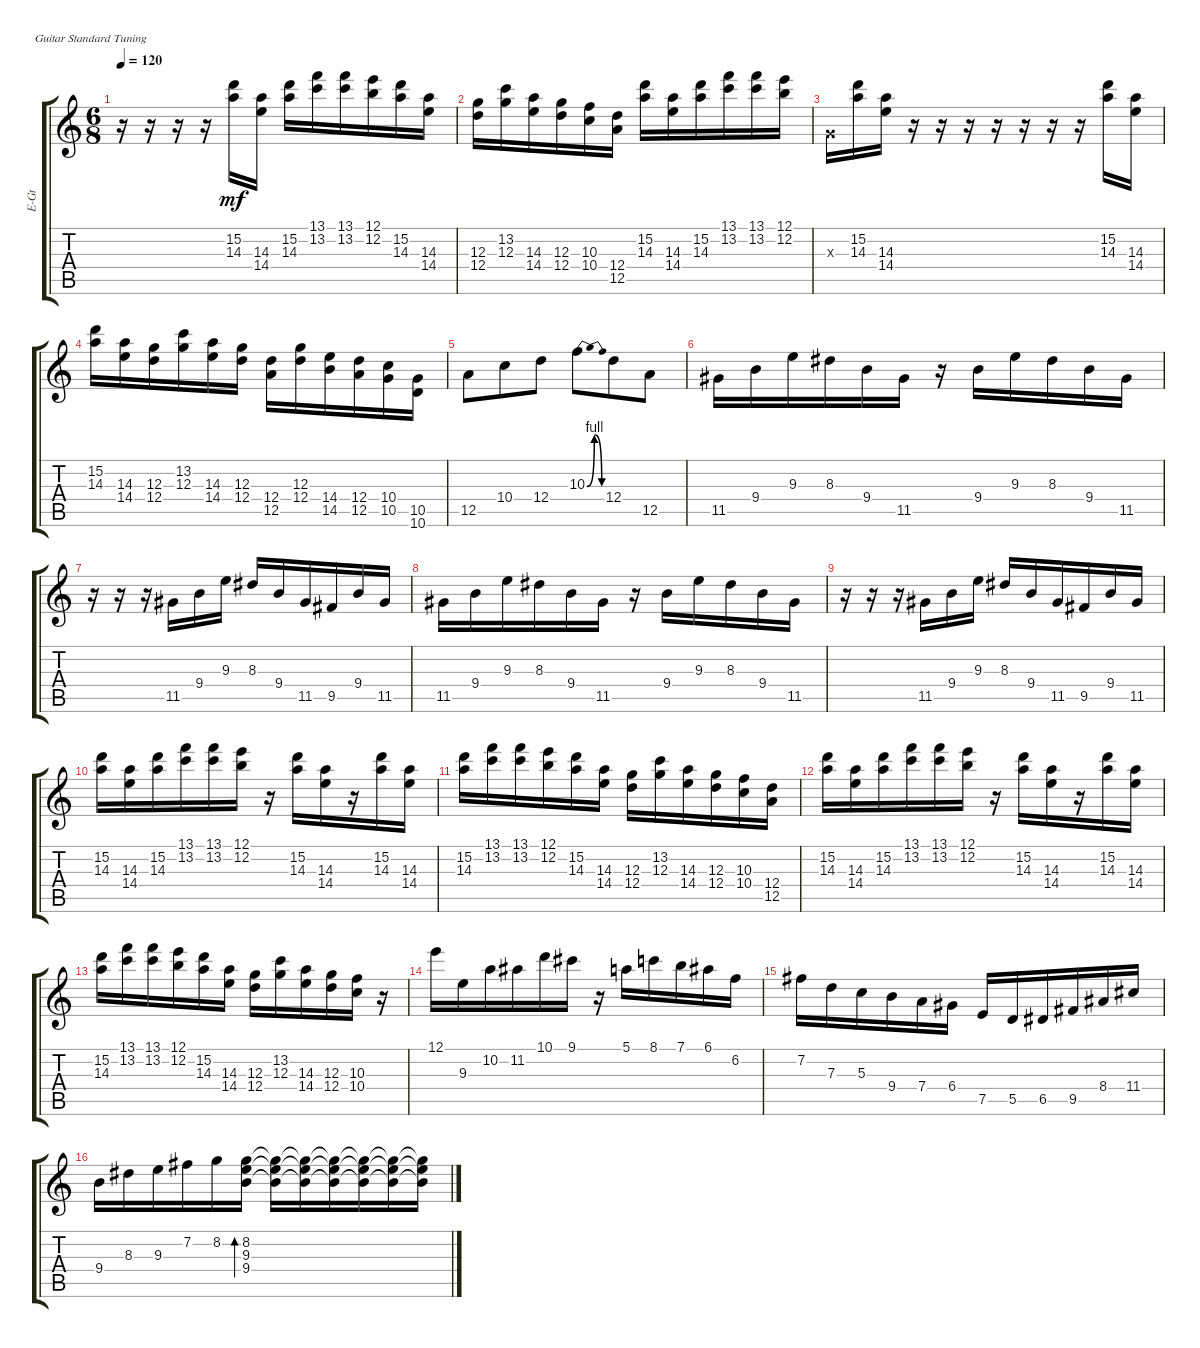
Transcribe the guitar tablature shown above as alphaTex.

\defaultSystemsLayout 4
\bracketExtendMode groupsimilarinstruments
\otherSystemsTrackNameOrientation horizontal
\track ("Electric Guitar" "E-Gt") {instrument electricguitarjazz}
\staff {score tabs}
\tuning (E4 B3 G3 D3 A2 E2)
\ts (6 8)
\tempo 120
\clef g2
\ks c
r.16{dy mf beam Down} r.16{beam Down} r.16{beam Down} r.16{beam Down} (14.3 15.2).16{beam Down} (14.3 14.4).16{beam Down} (14.3 15.2).16{beam Down} (13.2 13.1).16{beam Down} (13.2 13.1).16{beam Down} (12.2 12.1).16{beam Down} (14.3 15.2).16{beam Down} (14.4 14.3).16{beam Down} |
(12.3 12.4).16{beam Down} (13.2 12.3).16{beam Down} (14.3 14.4).16{beam Down} (12.3 12.4).16{beam Down} (10.3 10.4).16{beam Down} (12.4 12.5).16{beam Down} (14.3 15.2).16{beam Down} (14.3 14.4).16{beam Down} (14.3 15.2).16{beam Down} (13.2 13.1).16{beam Down} (13.1 13.2).16{beam Down} (12.1 12.2).16{beam Down} |
0.3{x}.16{beam Down} (14.3 15.2).16{beam Down} (14.4 14.3).16{beam Down} r.16{beam Down} r.16{beam Down} r.16{beam Down} r.16{beam Down} r.16{beam Down} r.16{beam Down} r.16{beam Down} (14.3 15.2).16{beam Down} (14.4 14.3).16{beam Down} |
(15.2 14.3).16{beam Down} (14.3 14.4).16{beam Down} (12.3 12.4).16{beam Down} (13.2 12.3).16{beam Down} (14.3 14.4).16{beam Down} (12.3 12.4).16{beam Down} (12.4 12.5).16{beam Down} (12.3 12.4).16{beam Down} (14.4 14.5).16{beam Down} (12.4 12.5).16{beam Down} (10.4 10.5).16{beam Down} (10.5 10.6).16{beam Down} |
12.5.8{beam Down} 10.4.8{beam Down} 12.4.8{beam Down} 10.3{be (bendrelease 0 0 10.2 4 20.4 4 30 0)}.8{beam Down} 12.4.8{beam Down} 12.5.8{beam Down} |
11.5{acc #}.16{beam Down} 9.4.16{beam Down} 9.3.16{beam Down} 8.3{acc #}.16{beam Down} 9.4.16{beam Down} 11.5{acc #}.16{beam Down} r.16{beam Down} 9.4.16{beam Down} 9.3.16{beam Down} 8.3{acc #}.16{beam Down} 9.4.16{beam Down} 11.5{acc #}.16{beam Down} |
r.16{beam Down} r.16{beam Down} r.16{beam Down} 11.5{acc #}.16{beam Down} 9.4.16{beam Down} 9.3.16{beam Down} 8.3{acc #}.16{beam Up} 9.4.16{beam Up} 11.5{acc #}.16{beam Up} 9.5{acc #}.16{beam Up} 9.4.16{beam Up} 11.5{acc #}.16{beam Up} |
11.5{acc #}.16{beam Down} 9.4.16{beam Down} 9.3.16{beam Down} 8.3{acc #}.16{beam Down} 9.4.16{beam Down} 11.5{acc #}.16{beam Down} r.16{beam Down} 9.4.16{beam Down} 9.3.16{beam Down} 8.3{acc #}.16{beam Down} 9.4.16{beam Down} 11.5{acc #}.16{beam Down} |
r.16{beam Down} r.16{beam Down} r.16{beam Down} 11.5{acc #}.16{beam Down} 9.4.16{beam Down} 9.3.16{beam Down} 8.3{acc #}.16{beam Up} 9.4.16{beam Up} 11.5{acc #}.16{beam Up} 9.5{acc #}.16{beam Up} 9.4.16{beam Up} 11.5{acc #}.16{beam Up} |
(14.3 15.2).16{beam Down} (14.3 14.4).16{beam Down} (14.3 15.2).16{beam Down} (13.2 13.1).16{beam Down} (13.2 13.1).16{beam Down} (12.2 12.1).16{beam Down} r.16{beam Down} (14.3 15.2).16{beam Down} (14.4 14.3).16{beam Down} r.16{beam Down} (14.3 15.2).16{beam Down} (14.3 14.4).16{beam Down} |
(14.3 15.2).16{beam Down} (13.2 13.1).16{beam Down} (13.2 13.1).16{beam Down} (12.2 12.1).16{beam Down} (14.3 15.2).16{beam Down} (14.4 14.3).16{beam Down} (12.3 12.4).16{beam Down} (13.2 12.3).16{beam Down} (14.3 14.4).16{beam Down} (12.3 12.4).16{beam Down} (10.3 10.4).16{beam Down} (12.4 12.5).16{beam Down} |
(14.3 15.2).16{beam Down} (14.3 14.4).16{beam Down} (14.3 15.2).16{beam Down} (13.2 13.1).16{beam Down} (13.2 13.1).16{beam Down} (12.2 12.1).16{beam Down} r.16{beam Down} (14.3 15.2).16{beam Down} (14.4 14.3).16{beam Down} r.16{beam Down} (14.3 15.2).16{beam Down} (14.3 14.4).16{beam Down} |
(14.3 15.2).16{beam Down} (13.2 13.1).16{beam Down} (13.2 13.1).16{beam Down} (12.2 12.1).16{beam Down} (14.3 15.2).16{beam Down} (14.4 14.3).16{beam Down} (12.3 12.4).16{beam Down} (13.2 12.3).16{beam Down} (14.3 14.4).16{beam Down} (12.3 12.4).16{beam Down} (10.3 10.4).16{beam Down} r.16{beam Down} |
12.1.16{beam Down} 9.3.16{beam Down} 10.2.16{beam Down} 11.2{acc #}.16{beam Down} 10.1.16{beam Down} 9.1{acc #}.16{beam Down} r.16{beam Down} 5.1.16{beam Down} 8.1.16{beam Down} 7.1.16{beam Down} 6.1{acc #}.16{beam Down} 6.2.16{beam Down} |
7.2{acc #}.16{beam Down} 7.3.16{beam Down} 5.3.16{beam Down} 9.4.16{beam Down} 7.4.16{beam Down} 6.4{acc #}.16{beam Down} 7.5.16{beam Up} 5.5.16{beam Up} 6.5{acc #}.16{beam Up} 9.5{acc #}.16{beam Up} 8.4{acc #}.16{beam Up} 11.4{acc #}.16{beam Up} |
9.4.16{beam Down} 8.3{acc #}.16{beam Down} 9.3.16{beam Down} 7.2{acc #}.16{beam Down} 8.2.16{beam Down} (8.2 9.3 9.4).16{bd 50 beam Down} (8.2{t} 9.3{t} 9.4{t}).16{beam Down} (8.2{t} 9.3{t} 9.4{t}).16{beam Down} (8.2{t} 9.3{t} 9.4{t}).16{beam Down} (8.2{t} 9.3{t} 9.4{t}).16{beam Down} (8.2{t} 9.3{t} 9.4{t}).16{beam Down} (8.2{t} 9.3{t} 9.4{t}).16{beam Down}
